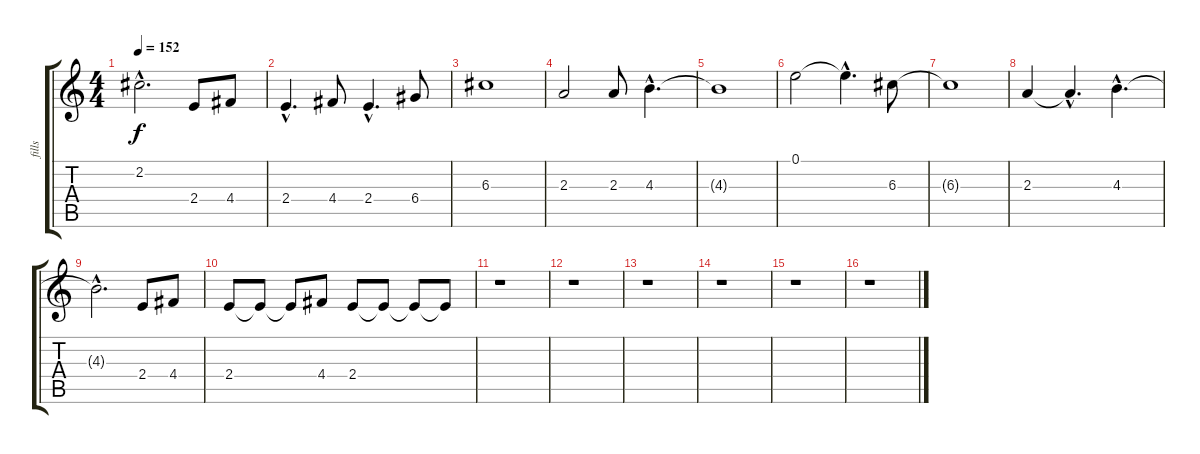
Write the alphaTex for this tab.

\track ("fills" "fills") {instrument distortionguitar}
\staff {score tabs}
\tuning (E4 B3 G3 D3 A2 E2) {hide}
\ts (4 4)
\tempo 152
\clef g2
\ks c
2.2{hac t}.2{d dy f} 2.4.8 4.4.8 |
2.4{hac}.4{d} 4.4.8 2.4{hac}.4{d} 6.4.8 |
6.3.1{instrument synthstrings2} |
2.3.2 2.3.8 4.3{hac}.4{d} |
4.3{t}.1 |
0.1.2 0.1{hac t}.4{d} 6.3.8 |
6.3{t}.1 |
2.3.4 2.3{hac t}.4{d} 4.3{hac}.4{d} |
4.3{hac t}.2{d} 2.4.8 4.4.8 |
2.4.8 2.4{t}.8 2.4{t}.8 4.4.8 2.4.8 2.4{t}.8 2.4{t}.8 2.4{t}.8 |
r.1 |
r.1 |
r.1 |
r.1 |
r.1 |
r.1
